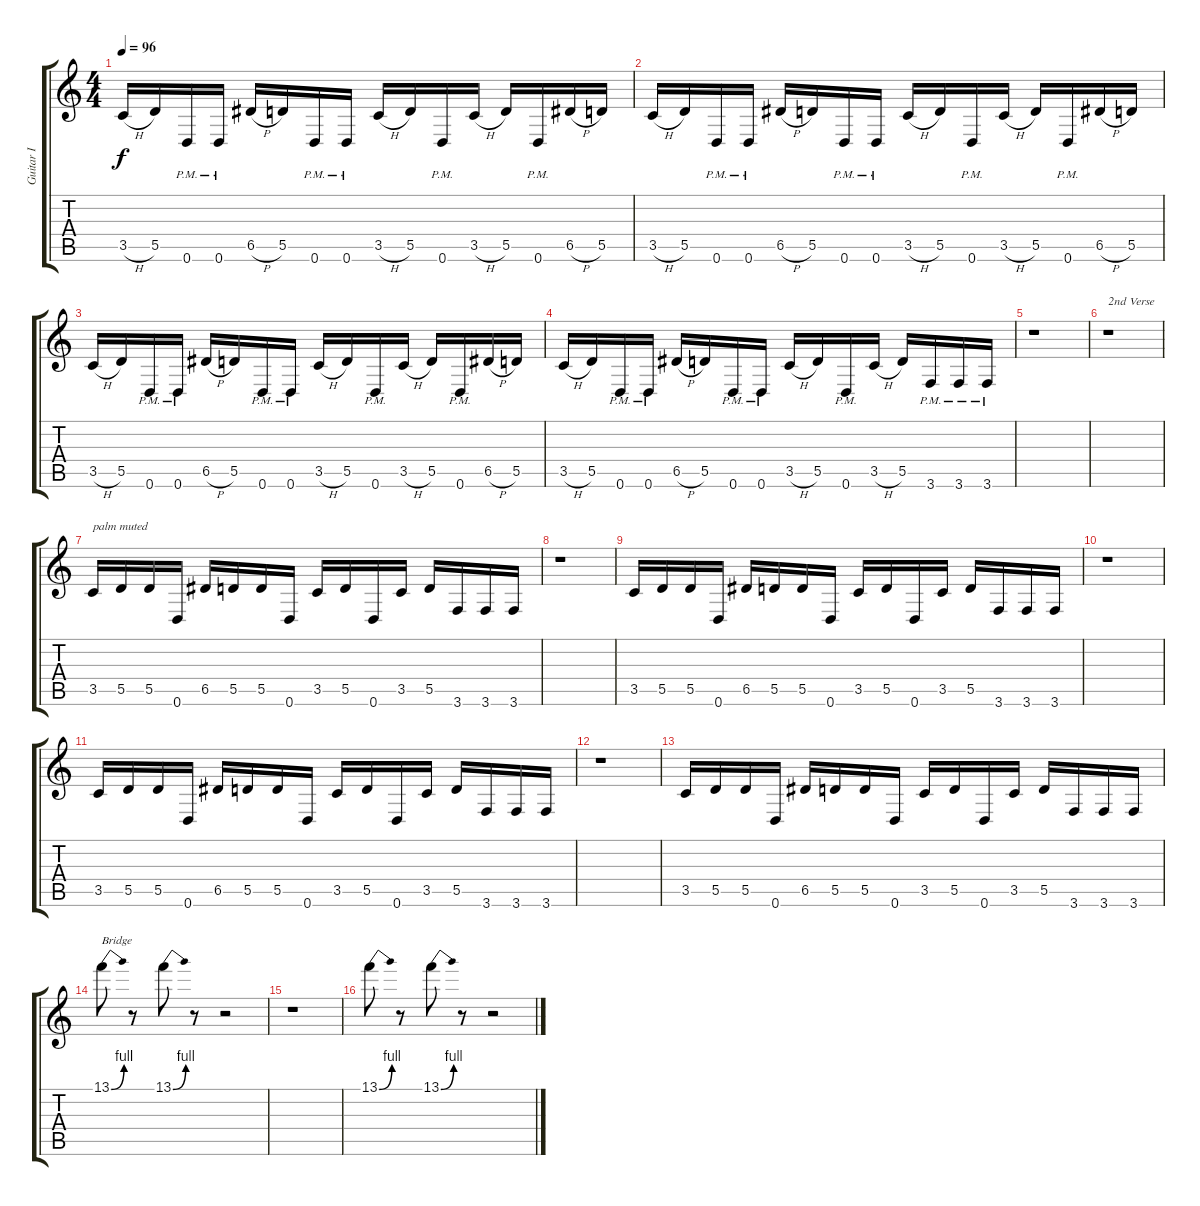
\track ("Guitar I" "Guitar I") {instrument distortionguitar}
\staff {score tabs}
\tuning (E4 B3 G3 D3 A2 D2) {hide}
\ts (4 4)
\tempo 96
\clef g2
\ks c
3.5{h}.16{dy f} 5.5.16 0.6{pm}.16 0.6{pm}.16 6.5{h}.16 5.5.16 0.6{pm}.16 0.6{pm}.16 3.5{h}.16 5.5.16 0.6{pm}.16 3.5{h}.16 5.5.16 0.6{pm}.16 6.5{h}.16 5.5.16 |
3.5{h}.16 5.5.16 0.6{pm}.16 0.6{pm}.16 6.5{h}.16 5.5.16 0.6{pm}.16 0.6{pm}.16 3.5{h}.16 5.5.16 0.6{pm}.16 3.5{h}.16 5.5.16 0.6{pm}.16 6.5{h}.16 5.5.16 |
3.5{h}.16 5.5.16 0.6{pm}.16 0.6{pm}.16 6.5{h}.16 5.5.16 0.6{pm}.16 0.6{pm}.16 3.5{h}.16 5.5.16 0.6{pm}.16 3.5{h}.16 5.5.16 0.6{pm}.16 6.5{h}.16 5.5.16 |
3.5{h}.16 5.5.16 0.6{pm}.16 0.6{pm}.16 6.5{h}.16 5.5.16 0.6{pm}.16 0.6{pm}.16 3.5{h}.16 5.5.16 0.6{pm}.16 3.5{h}.16 5.5.16 3.6{pm}.16 3.6{pm}.16 3.6{pm}.16 |
r.1 |
r.1{txt "2nd Verse"} |
3.5.16{txt "palm muted" volume 10 instrument electricguitarmuted} 5.5.16 5.5.16 0.6.16 6.5.16 5.5.16 5.5.16 0.6.16 3.5.16 5.5.16 0.6.16 3.5.16 5.5.16 3.6.16 3.6.16 3.6.16 |
r.1 |
3.5.16 5.5.16 5.5.16 0.6.16 6.5.16 5.5.16 5.5.16 0.6.16 3.5.16 5.5.16 0.6.16 3.5.16 5.5.16 3.6.16 3.6.16 3.6.16 |
r.1 |
3.5.16 5.5.16 5.5.16 0.6.16 6.5.16 5.5.16 5.5.16 0.6.16 3.5.16 5.5.16 0.6.16 3.5.16 5.5.16 3.6.16 3.6.16 3.6.16 |
r.1 |
3.5.16 5.5.16 5.5.16 0.6.16 6.5.16 5.5.16 5.5.16 0.6.16 3.5.16 5.5.16 0.6.16 3.5.16 5.5.16 3.6.16 3.6.16 3.6.16 |
13.1{be (bend 0 0 60 4)}.8{txt "Bridge" volume 10 instrument distortionguitar} r.8 13.1{be (bend 0 0 60 4)}.8 r.8 r.2 |
r.1 |
13.1{be (bend 0 0 60 4)}.8 r.8 13.1{be (bend 0 0 60 4)}.8 r.8 r.2
